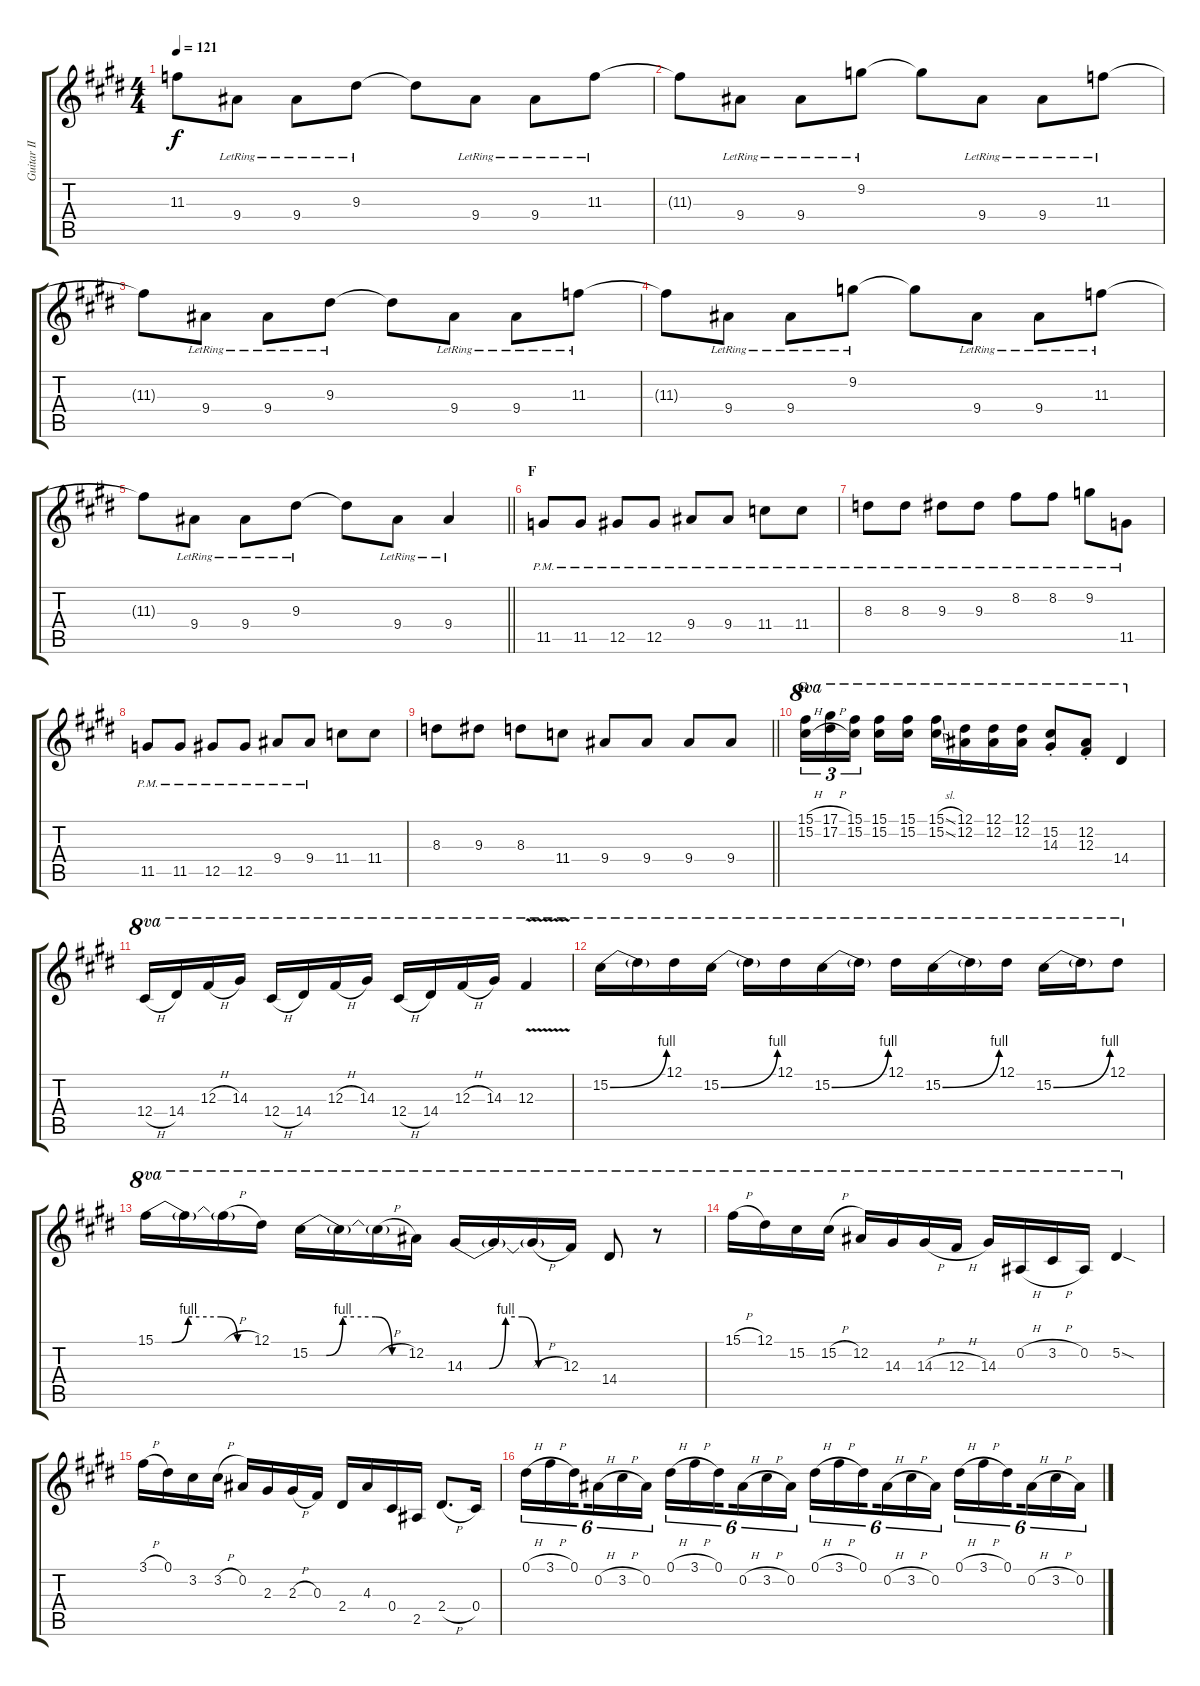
\track ("Guitar II - Kita Kensuke" "Guitar II ") {instrument distortionguitar}
\staff {score tabs}
\tuning (Eb4 Bb3 Gb3 Db3 Ab2 Eb2) {hide}
\ts (4 4)
\tempo 121
\clef g2
\ks e
11.3{t}.8{dy f} 9.4{lr}.8 9.4{lr}.8 9.3{lr}.8 9.3{t}.8 9.4{lr}.8 9.4{lr}.8 11.3{lr}.8 |
11.3{t}.8 9.4{lr}.8 9.4{lr}.8 9.2{lr}.8 9.2{t}.8 9.4{lr}.8 9.4{lr}.8 11.3{lr}.8 |
11.3{t}.8 9.4{lr}.8 9.4{lr}.8 9.3{lr}.8 9.3{t}.8 9.4{lr}.8 9.4{lr}.8 11.3{lr}.8 |
11.3{t}.8 9.4{lr}.8 9.4{lr}.8 9.2{lr}.8 9.2{t}.8 9.4{lr}.8 9.4{lr}.8 11.3{lr}.8 |
\barLineRight lightlight
11.3{t}.8 9.4{lr}.8 9.4{lr}.8 9.3{lr}.8 9.3{t}.8 9.4{lr}.8 9.4{lr}.4 |
\section ("" "F")
11.5{pm}.8 11.5{pm}.8 12.5{pm}.8 12.5{pm}.8 9.4{pm}.8 9.4{pm}.8 11.4{pm}.8 11.4{pm}.8 |
8.3{pm}.8 8.3{pm}.8 9.3{pm}.8 9.3{pm}.8 8.2{pm}.8 8.2{pm}.8 9.2{pm}.8 11.5{pm}.8 |
11.5{pm}.8 11.5{pm}.8 12.5{pm}.8 12.5{pm}.8 9.4{pm}.8 9.4{pm}.8 11.4.8 11.4.8 |
\barLineRight lightlight
8.3.8 9.3.8 8.3.8 11.4.8 9.4.8 9.4.8 9.4.8 9.4.8 |
\section ("" "G")
(15.1{h} 15.2{h}).16{tu (3 2) ot 8va} (17.1{h} 17.2{h}).16{tu (3 2) ot 8va} (15.1 15.2).16{tu (3 2) ot 8va beam splitsecondary} (15.1 15.2).16{ot 8va} (15.1 15.2).16{ot 8va} (15.1{sl} 15.2{sl}).16{ot 8va} (12.1 12.2).16{ot 8va} (12.1 12.2).16{ot 8va} (12.1 12.2).16{ot 8va} (15.2{st} 14.3{st}).8{ot 8va} (12.2{st} 12.3{st}).8{ot 8va} 14.4.4{ot 8va} |
12.4{h}.16{ot 8va} 14.4.16{ot 8va} 12.3{h}.16{ot 8va} 14.3.16{ot 8va} 12.4{h}.16{ot 8va} 14.4.16{ot 8va} 12.3{h}.16{ot 8va} 14.3.16{ot 8va} 12.4{h}.16{ot 8va} 14.4.16{ot 8va} 12.3{h}.16{ot 8va} 14.3.16{ot 8va} 12.3{v}.4{ot 8va} |
15.2{be (bend 0 0 60 4)}.16{ot 8va} 15.2{t}.16{ot 8va} 12.1.16{ot 8va} 15.2{be (bend 0 0 60 4)}.16{ot 8va} 15.2{t}.16{ot 8va} 12.1.16{ot 8va} 15.2{be (bend 0 0 60 4)}.16{ot 8va} 15.2{t}.16{ot 8va} 12.1.16{ot 8va} 15.2{be (bend 0 0 60 4)}.16{ot 8va} 15.2{t}.16{ot 8va} 12.1.16{ot 8va} 15.2{be (bend 0 0 60 4)}.16{ot 8va} 15.2{t}.16{ot 8va} 12.1.8{ot 8va} |
15.1{be (custom 0 0 10 0 20 4 40 4 50 0 60 0)}.16{ot 8va} 15.1{t}.16{ot 8va} 15.1{h t}.16{ot 8va} 12.1.16{ot 8va} 15.2{be (custom 0 0 10 0 20 4 40 4 50 0 60 0)}.16{ot 8va} 15.2{t}.16{ot 8va} 15.2{h t}.16{ot 8va} 12.2.16{ot 8va} 14.3{be (custom 0 0 15 0 25 4 35 4 45 0 60 0)}.16{ot 8va} 14.3{t}.16{ot 8va} 14.3{h t}.16{ot 8va} 12.3.16{ot 8va} 14.4.8{ot 8va} r.8{ot 8va} |
15.1{h}.16{ot 8va} 12.1.16{ot 8va} 15.2.16{ot 8va} 15.2{h}.16{ot 8va} 12.2.16{ot 8va} 14.3.16{ot 8va} 14.3{h}.16{ot 8va} 12.3{h}.16{ot 8va} 14.3.16{ot 8va} 0.2{h}.16{ot 8va} 3.2{h}.16{ot 8va} 0.2.16{ot 8va} 5.2{sod}.4{ot 8va} |
3.1{h}.16 0.1.16 3.2.16 3.2{h}.16 0.2.16 2.3.16 2.3{h}.16 0.3.16 2.4.16 4.3.16 0.4.16 2.5.16 2.4{h}.8{d} 0.4.16 |
0.1{h}.16{tu (6 4)} 3.1{h}.16{tu (6 4)} 0.1.16{tu (6 4) beam splitsecondary} 0.2{h}.16{tu (6 4)} 3.2{h}.16{tu (6 4)} 0.2.16{tu (6 4)} 0.1{h}.16{tu (6 4)} 3.1{h}.16{tu (6 4)} 0.1.16{tu (6 4) beam splitsecondary} 0.2{h}.16{tu (6 4)} 3.2{h}.16{tu (6 4)} 0.2.16{tu (6 4)} 0.1{h}.16{tu (6 4)} 3.1{h}.16{tu (6 4)} 0.1.16{tu (6 4) beam splitsecondary} 0.2{h}.16{tu (6 4)} 3.2{h}.16{tu (6 4)} 0.2.16{tu (6 4)} 0.1{h}.16{tu (6 4)} 3.1{h}.16{tu (6 4)} 0.1.16{tu (6 4) beam splitsecondary} 0.2{h}.16{tu (6 4)} 3.2{h}.16{tu (6 4)} 0.2.16{tu (6 4)}
